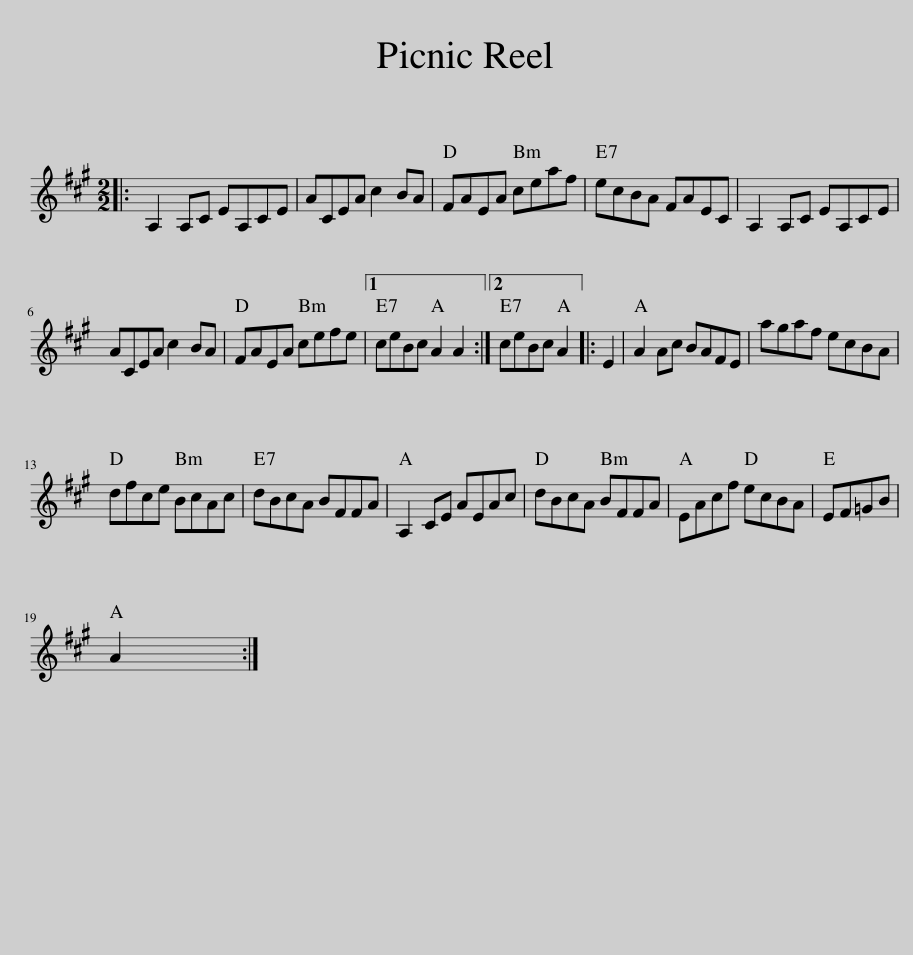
X:1
L:1/8
M:2/2
I:linebreak $
K:A
V:1 treble
V:1
|: A,2 A,C EA,CE | ACEA c2 BA | FAEA ceaf | ecBA FAEC | A,2 A,C EA,CE |$ %5
 ACEA c2 BA | FAEA cefe |1 ceBc A2 A2 :|2 ceBc A2 |: E2 | %10
 A2 Ac BAFE | agaf ecBA |$ dfce BcAc | dBcA BFFA | A,2 CE AEAc | %15
 dBcA BFFA | EAcf ecBA | EF=GB |$ A2 :| %19
